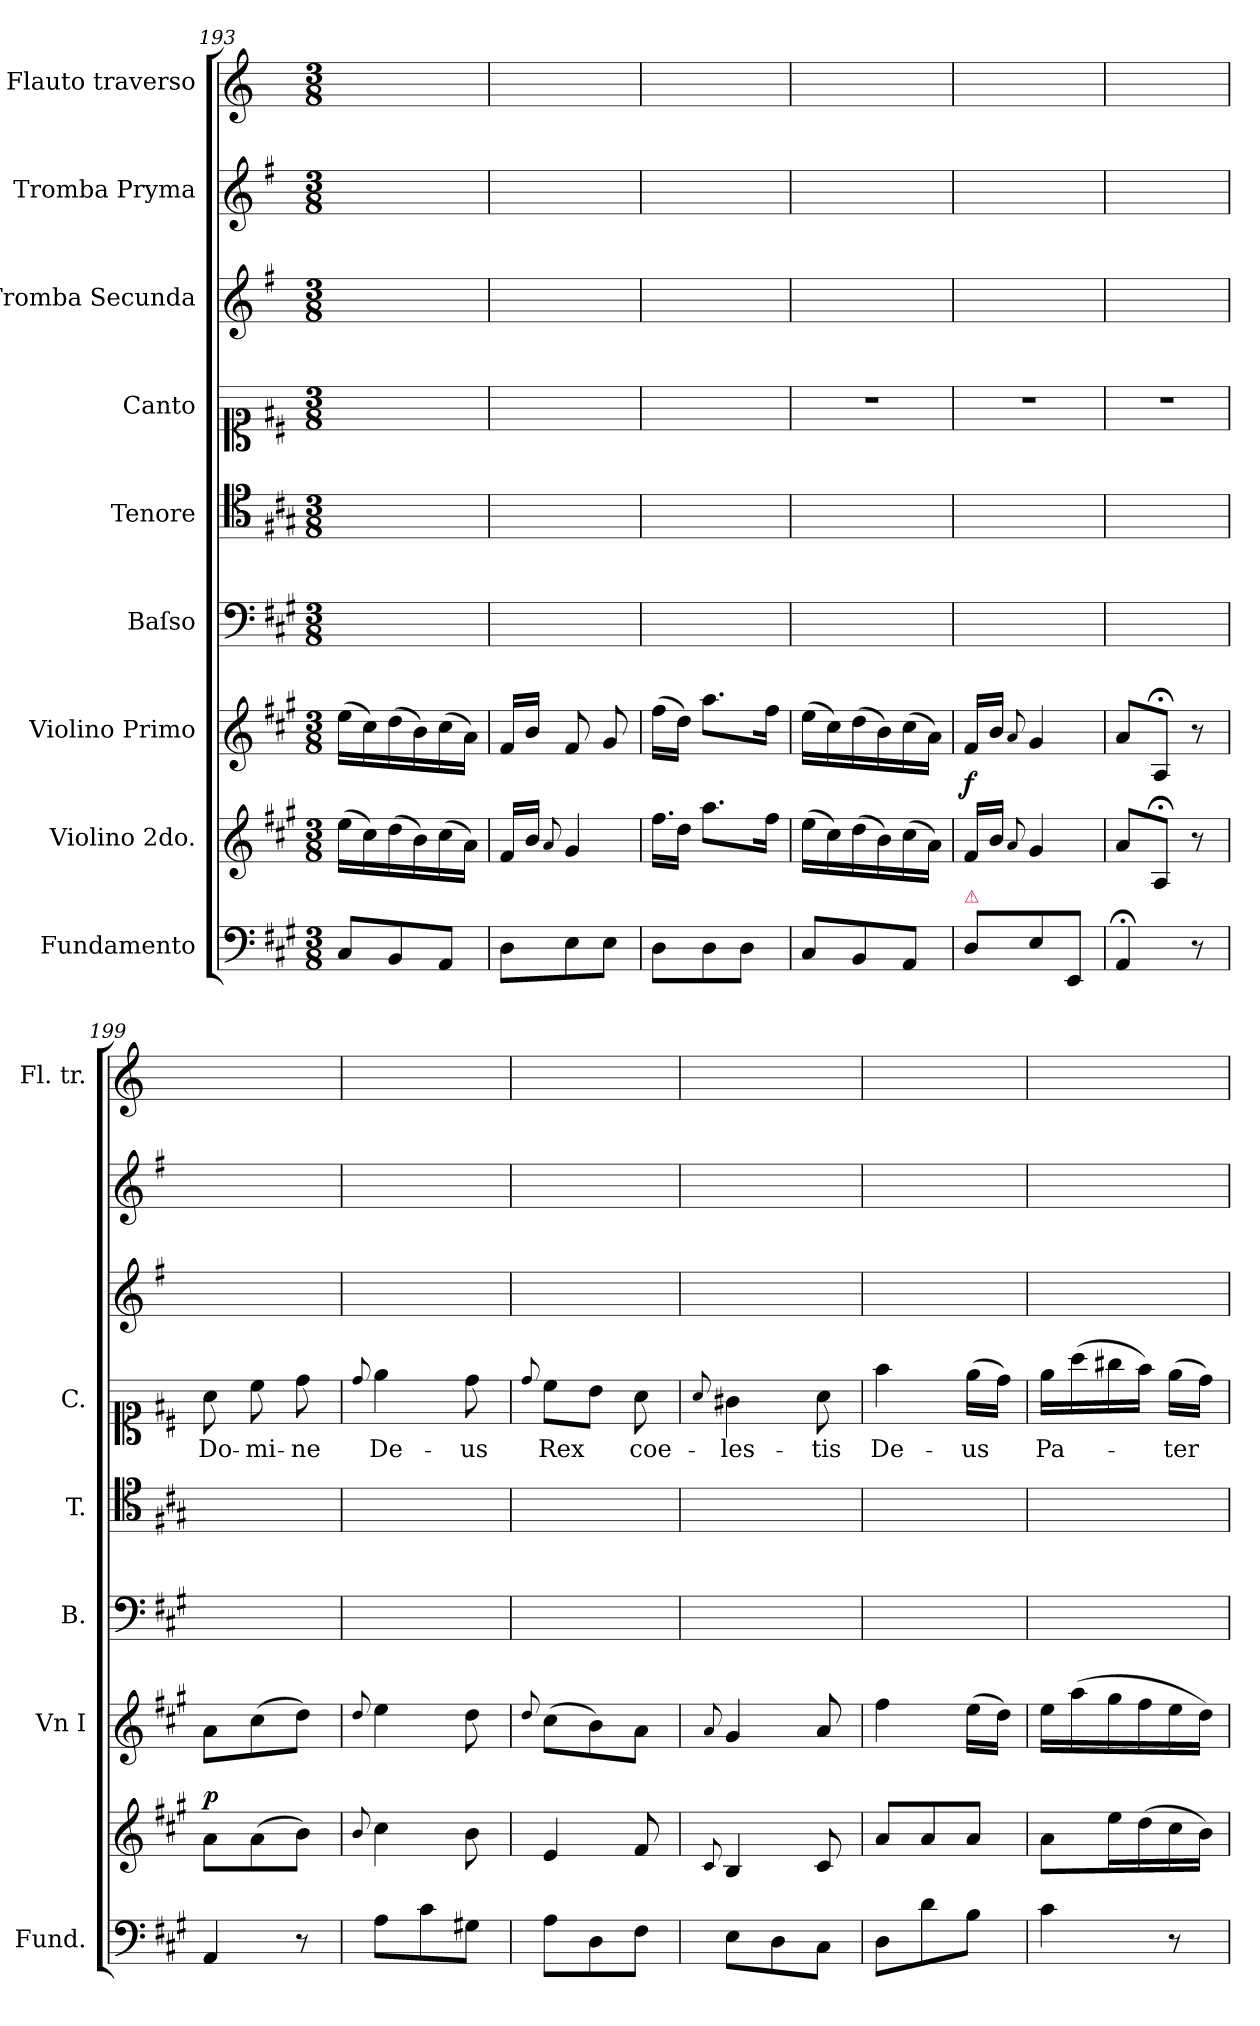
**kern	**dynam	**kern	**dynam	**kern	**dynam	**kern	**kern	**kern	**text	**kern	**kern	**kern
*part9	*part9	*part8	*part8	*part7	*part7	*part6	*part5	*part4	*part4	*part3	*part2	*part1
*staff9	*staff9	*staff8	*staff8	*staff7	*staff7	*staff6	*staff5	*staff4	*staff4	*staff3	*staff2	*staff1
*I"Fundamento	*	*I"Violino 2do.	*	*I"Violino Primo	*	*I"Baſso	*I"Tenore	*I"Canto	*	*I"Tromba Secunda	*I"Tromba Pryma	*I"Flauto traverso
*I'Fund.	*	*	*	*I'Vn I	*	*I'B.	*I'T.	*I'C.	*	*	*	*I'Fl. tr.
*clefF4	*	*clefG2	*	*clefG2	*	*clefF4	*clefC4	*clefC1	*	*clefG2	*clefG2	*clefG2
*	*	*	*	*	*	*	*	*	*	*ITrd-1c-2	*ITrd-1c-2	*
*k[f#c#g#]	*	*k[f#c#g#]	*	*k[f#c#g#]	*	*k[f#c#g#]	*k[f#c#g#]	*k[f#c#]	*	*k[f#c#g#]	*k[f#c#g#]	*k[]
*M3/8	*	*M3/8	*	*M3/8	*	*M3/8	*M3/8	*M3/8	*	*M3/8	*M3/8	*M3/8
=193	=193	=193	=193	=193	=193	=193	=193	=193	=193	=193	=193	=193
8C#/L	.	(16ee\LL	.	(16ee\LL	.	4.ryy	4.ryy	4.ryy	.	4.ryy	4.ryy	4.ryy
.	.	16cc#\)	.	16cc#\)	.	.	.	.	.	.	.	.
8BB/	.	(16dd\	.	(16dd\	.	.	.	.	.	.	.	.
.	.	16b\)	.	16b\)	.	.	.	.	.	.	.	.
8AA/J	.	(16cc#\	.	(16cc#\	.	.	.	.	.	.	.	.
.	.	16a\JJ)	.	16a\JJ)	.	.	.	.	.	.	.	.
=194	=194	=194	=194	=194	=194	=194	=194	=194	=194	=194	=194	=194
8D\L	.	16f#/LL	.	16f#/LL	.	4.ryy	4.ryy	4.ryy	.	4.ryy	4.ryy	4.ryy
.	.	16b/JJ	.	16b/JJ	.	.	.	.	.	.	.	.
.	.	8qqa/	.	.	.	.	.	.	.	.	.	.
8E\	.	4g#/	.	8f#/	.	.	.	.	.	.	.	.
8E\J	.	.	.	8g#/	.	.	.	.	.	.	.	.
=195	=195	=195	=195	=195	=195	=195	=195	=195	=195	=195	=195	=195
!	!LO:DY:a	!LO:N:vis=16.	!	!	!	!	!	!	!	!	!	!
8D\L	f&colon;	16ff#\LL	.	(16ff#\LL	.	4.ryy	4.ryy	4.ryy	.	4.ryy	4.ryy	4.ryy
.	.	16dd\JJ	.	16dd\JJ)	.	.	.	.	.	.	.	.
8D\	.	8.aa\L	.	8.aa\L	.	.	.	.	.	.	.	.
8D\J	.	.	.	.	.	.	.	.	.	.	.	.
.	.	16ff#\Jk	.	16ff#\Jk	.	.	.	.	.	.	.	.
=196	=196	=196	=196	=196	=196	=196	=196	=196	=196	=196	=196	=196
8C#/L	.	(16ee\LL	.	(16ee\LL	.	4.ryy	4.ryy	4.r	.	4.ryy	4.ryy	4.ryy
.	.	16cc#\)	.	16cc#\)	.	.	.	.	.	.	.	.
8BB/	.	(16dd\	.	(16dd\	.	.	.	.	.	.	.	.
.	.	16b\)	.	16b\)	.	.	.	.	.	.	.	.
8AA/J	.	(16cc#\	.	(16cc#\	.	.	.	.	.	.	.	.
.	.	16a\JJ)	.	16a\JJ)	.	.	.	.	.	.	.	.
=197	=197	=197	=197	=197	=197	=197	=197	=197	=197	=197	=197	=197
!LO:TX:a:color=crimson:t=⚠	!	!	!	!	!	!	!	!	!	!	!	!
!	!LO:DY:a	!	!LO:DY:a	!	!LO:DY:a	!	!	!	!	!	!	!
8D/L	f&colon;	16f#/LL	f	16f#/LL	for	4.ryy	4.ryy	4.r	.	4.ryy	4.ryy	4.ryy
.	.	16b/JJ	.	16b/JJ	.	.	.	.	.	.	.	.
.	.	8qqa/	.	8qqa/	.	.	.	.	.	.	.	.
8E/	.	4g#/	.	4g#/	.	.	.	.	.	.	.	.
8EE\J	.	.	.	.	.	.	.	.	.	.	.	.
=198	=198	=198	=198	=198	=198	=198	=198	=198	=198	=198	=198	=198
4AA;<;/	.	8a/L	.	8a/L	.	4.ryy	4.ryy	4.r	.	4.ryy	4.ryy	4.ryy
.	.	8A;<;/J	.	8A;<;/J	.	.	.	.	.	.	.	.
8r	.	8r	.	8r	.	.	.	.	.	.	.	.
=199	=199	=199	=199	=199	=199	=199	=199	=199	=199	=199	=199	=199
!	!LO:DY:a	!	!LO:DY:a	!	!	!	!	!	!	!	!	!
4AA/	p&colon;	8a\L	p	8a\L	.	4.ryy	4.ryy	8a\	Do-	4.ryy	4.ryy	4.ryy
!	!	!	!	!	!LO:DY:a	!	!	!	!	!	!	!
.	.	(8a\	.	(8cc#\	pia	.	.	8cc#\	-mi-	.	.	.
8r	.	8b\J)	.	8dd\J)	.	.	.	8dd\	-ne	.	.	.
=200	=200	=200	=200	=200	=200	=200	=200	=200	=200	=200	=200	=200
.	.	8qqb/	.	8qqdd/	.	.	.	8qqdd/	.	.	.	.
8A\L	.	4cc#\	.	4ee\	.	4.ryy	4.ryy	4ee\	De-	4.ryy	4.ryy	4.ryy
8c#\	.	.	.	.	.	.	.	.	.	.	.	.
8G#X\J	.	8b\	.	8dd\	.	.	.	8dd\	-us	.	.	.
=201	=201	=201	=201	=201	=201	=201	=201	=201	=201	=201	=201	=201
.	.	.	.	8qqdd/	.	.	.	8qqdd/	.	.	.	.
8A\L	.	4e/	.	(8cc#\L	.	4.ryy	4.ryy	8cc#\L	Rex	4.ryy	4.ryy	4.ryy
8D\	.	.	.	8b\)	.	.	.	8b\J	.	.	.	.
8F#\J	.	8f#/	.	8a\J	.	.	.	8a\	coe-	.	.	.
=202	=202	=202	=202	=202	=202	=202	=202	=202	=202	=202	=202	=202
.	.	8qqc#/	.	8qqa/	.	.	.	8qqa/	.	.	.	.
8E\L	.	4B/	.	4g#/	.	4.ryy	4.ryy	4g#\	-les-	4.ryy	4.ryy	4.ryy
8D\	.	.	.	.	.	.	.	.	.	.	.	.
8C#\J	.	8c#/	.	8a/	.	.	.	8a\	-tis	.	.	.
=203	=203	=203	=203	=203	=203	=203	=203	=203	=203	=203	=203	=203
8D\L	.	8a/L	.	4ff#\	.	4.ryy	4.ryy	4ff#\	De-	4.ryy	4.ryy	4.ryy
8d\	.	8a/	.	.	.	.	.	.	.	.	.	.
8B\J	.	8a/J	.	(16ee\LL	.	.	.	(16ee\LL	-us	.	.	.
.	.	.	.	16dd\JJ)	.	.	.	16dd\JJ)	.	.	.	.
=204	=204	=204	=204	=204	=204	=204	=204	=204	=204	=204	=204	=204
4c#\	.	8a\L	.	16ee\LL	.	4.ryy	4.ryy	16ee\LL	Pa-	4.ryy	4.ryy	4.ryy
.	.	.	.	(16aa\	.	.	.	(16aa\	.	.	.	.
.	.	16ee\L	.	16gg#\	.	.	.	16gg#\	.	.	.	.
.	.	(16dd\	.	16ff#\	.	.	.	16ff#\JJ)	.	.	.	.
8r	.	16cc#\	.	16ee\	.	.	.	(16ee\LL	-ter	.	.	.
.	.	16b\JJ)	.	16dd\JJ)	.	.	.	16dd\JJ)	.	.	.	.
=	=	=	=	=	=	=	=	=	=	=	=	=
*-	*-	*-	*-	*-	*-	*-	*-	*-	*-	*-	*-	*-
